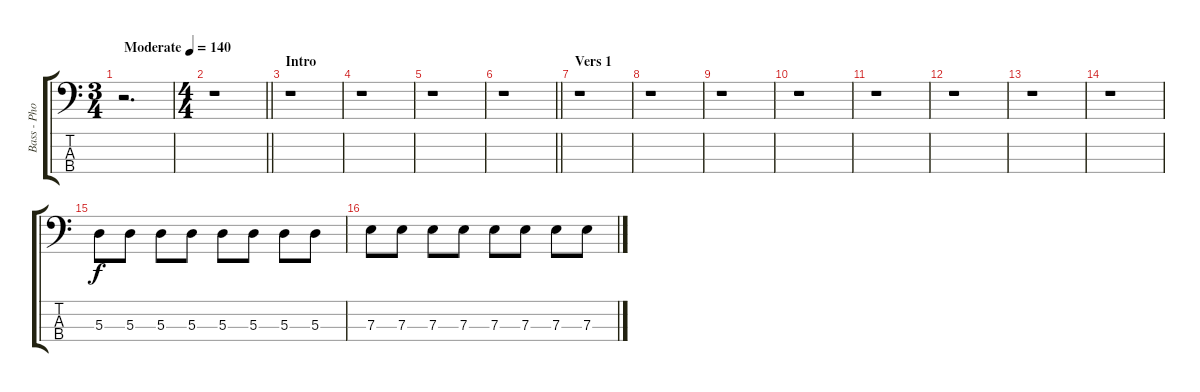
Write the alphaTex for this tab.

\track ("Bass - Phoenix" "Bass - Pho") {instrument electricbasspick}
\staff {score tabs}
\tuning (G2 D2 A1 D1) {hide}
\ts (3 4)
\tempo (140 "Moderate")
\clef f4
\ks c
r.2{d dy f instrument electricbasspick} |
\ts (4 4)
\barLineRight lightlight
r.1 |
\section ("" "Intro")
r.1 |
r.1 |
r.1 |
\barLineRight lightlight
r.1 |
\section ("" "Vers 1")
r.1 |
r.1 |
r.1 |
r.1 |
r.1 |
r.1 |
r.1 |
r.1 |
5.3.8 5.3.8 5.3.8 5.3.8 5.3.8 5.3.8 5.3.8 5.3.8 |
7.3.8 7.3.8 7.3.8 7.3.8 7.3.8 7.3.8 7.3.8 7.3.8
